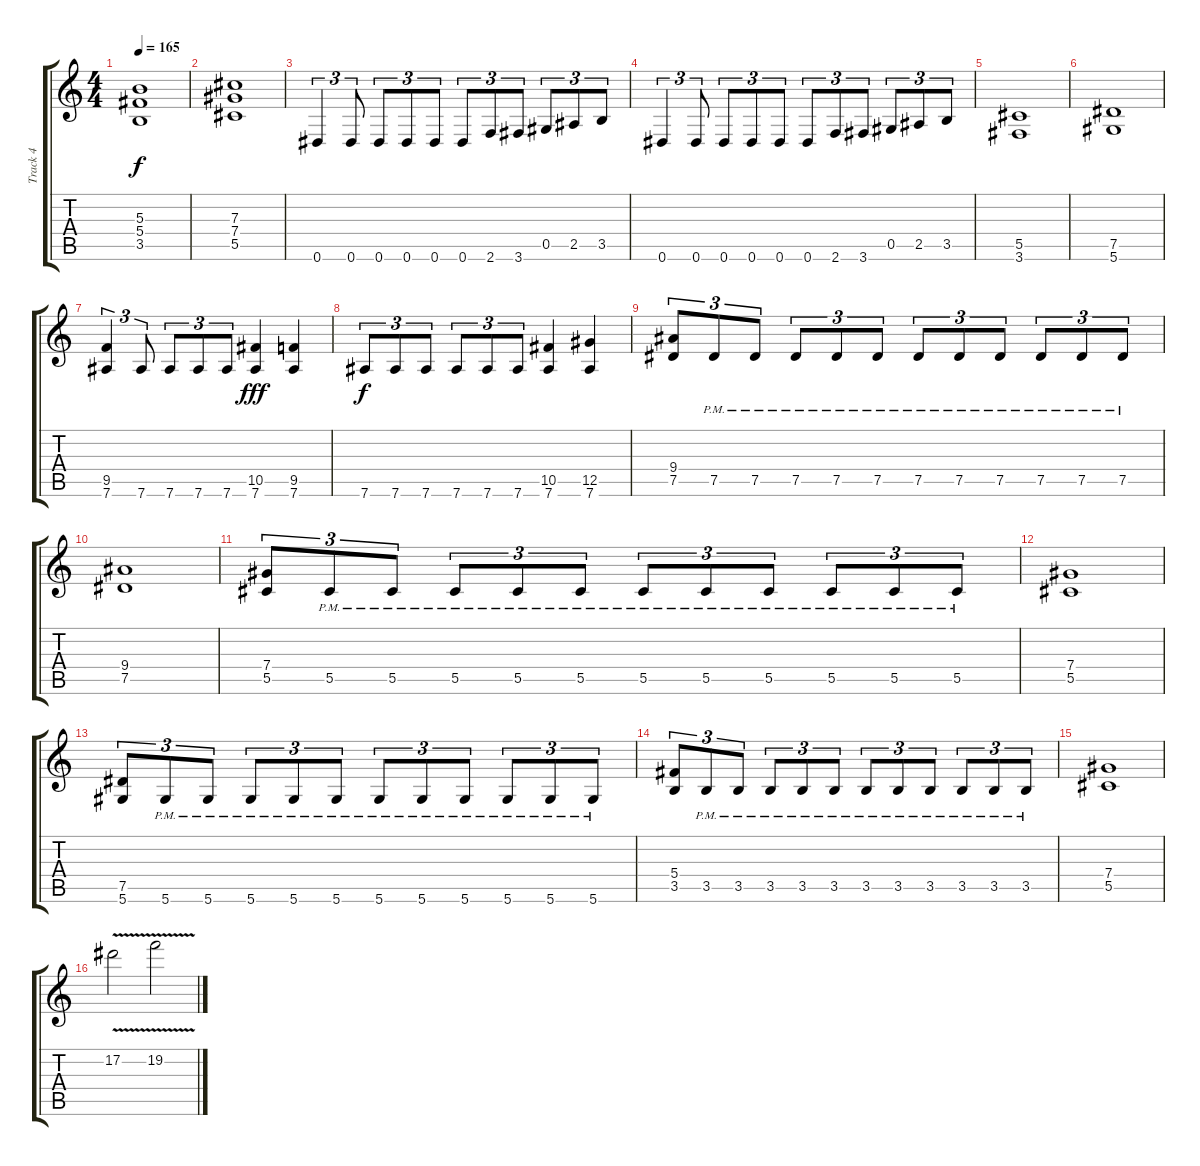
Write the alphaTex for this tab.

\track ("Track 4" "Track 4") {instrument distortionguitar}
\staff {score tabs}
\tuning (Eb4 Bb3 Gb3 Db3 Ab2 Eb2) {hide}
\ts (4 4)
\tempo 165
\clef g2
\ks c
(5.3 5.4 3.5).1{dy f} |
(7.3 7.4 5.5).1 |
0.6.4{tu (3 2)} 0.6.8{tu (3 2)} 0.6.8{tu (3 2)} 0.6.8{tu (3 2)} 0.6.8{tu (3 2)} 0.6.8{tu (3 2)} 2.6.8{tu (3 2)} 3.6.8{tu (3 2)} 0.5.8{tu (3 2)} 2.5.8{tu (3 2)} 3.5.8{tu (3 2)} |
0.6.4{tu (3 2)} 0.6.8{tu (3 2)} 0.6.8{tu (3 2)} 0.6.8{tu (3 2)} 0.6.8{tu (3 2)} 0.6.8{tu (3 2)} 2.6.8{tu (3 2)} 3.6.8{tu (3 2)} 0.5.8{tu (3 2)} 2.5.8{tu (3 2)} 3.5.8{tu (3 2)} |
(5.5 3.6).1 |
(7.5 5.6).1 |
(9.5 7.6).4{tu (3 2)} 7.6.8{tu (3 2)} 7.6.8{tu (3 2)} 7.6.8{tu (3 2)} 7.6.8{tu (3 2)} (10.5 7.6).4{dy fff} (9.5 7.6).4 |
7.6.8{tu (3 2) dy f} 7.6.8{tu (3 2)} 7.6.8{tu (3 2)} 7.6.8{tu (3 2)} 7.6.8{tu (3 2)} 7.6.8{tu (3 2)} (10.5 7.6).4 (12.5 7.6).4 |
(9.4 7.5).8{tu (3 2)} 7.5{pm}.8{tu (3 2)} 7.5{pm}.8{tu (3 2)} 7.5{pm}.8{tu (3 2)} 7.5{pm}.8{tu (3 2)} 7.5{pm}.8{tu (3 2)} 7.5{pm}.8{tu (3 2)} 7.5{pm}.8{tu (3 2)} 7.5{pm}.8{tu (3 2)} 7.5{pm}.8{tu (3 2)} 7.5{pm}.8{tu (3 2)} 7.5{pm}.8{tu (3 2)} |
(9.4 7.5).1 |
(7.4 5.5).8{tu (3 2)} 5.5{pm}.8{tu (3 2)} 5.5{pm}.8{tu (3 2)} 5.5{pm}.8{tu (3 2)} 5.5{pm}.8{tu (3 2)} 5.5{pm}.8{tu (3 2)} 5.5{pm}.8{tu (3 2)} 5.5{pm}.8{tu (3 2)} 5.5{pm}.8{tu (3 2)} 5.5{pm}.8{tu (3 2)} 5.5{pm}.8{tu (3 2)} 5.5{pm}.8{tu (3 2)} |
(7.4 5.5).1 |
(7.5 5.6).8{tu (3 2)} 5.6{pm}.8{tu (3 2)} 5.6{pm}.8{tu (3 2)} 5.6{pm}.8{tu (3 2)} 5.6{pm}.8{tu (3 2)} 5.6{pm}.8{tu (3 2)} 5.6{pm}.8{tu (3 2)} 5.6{pm}.8{tu (3 2)} 5.6{pm}.8{tu (3 2)} 5.6{pm}.8{tu (3 2)} 5.6{pm}.8{tu (3 2)} 5.6{pm}.8{tu (3 2)} |
(5.4 3.5).8{tu (3 2)} 3.5{pm}.8{tu (3 2)} 3.5{pm}.8{tu (3 2)} 3.5{pm}.8{tu (3 2)} 3.5{pm}.8{tu (3 2)} 3.5{pm}.8{tu (3 2)} 3.5{pm}.8{tu (3 2)} 3.5{pm}.8{tu (3 2)} 3.5{pm}.8{tu (3 2)} 3.5{pm}.8{tu (3 2)} 3.5{pm}.8{tu (3 2)} 3.5{pm}.8{tu (3 2)} |
(7.4 5.5).1 |
17.2{v}.2 19.2{v}.2
